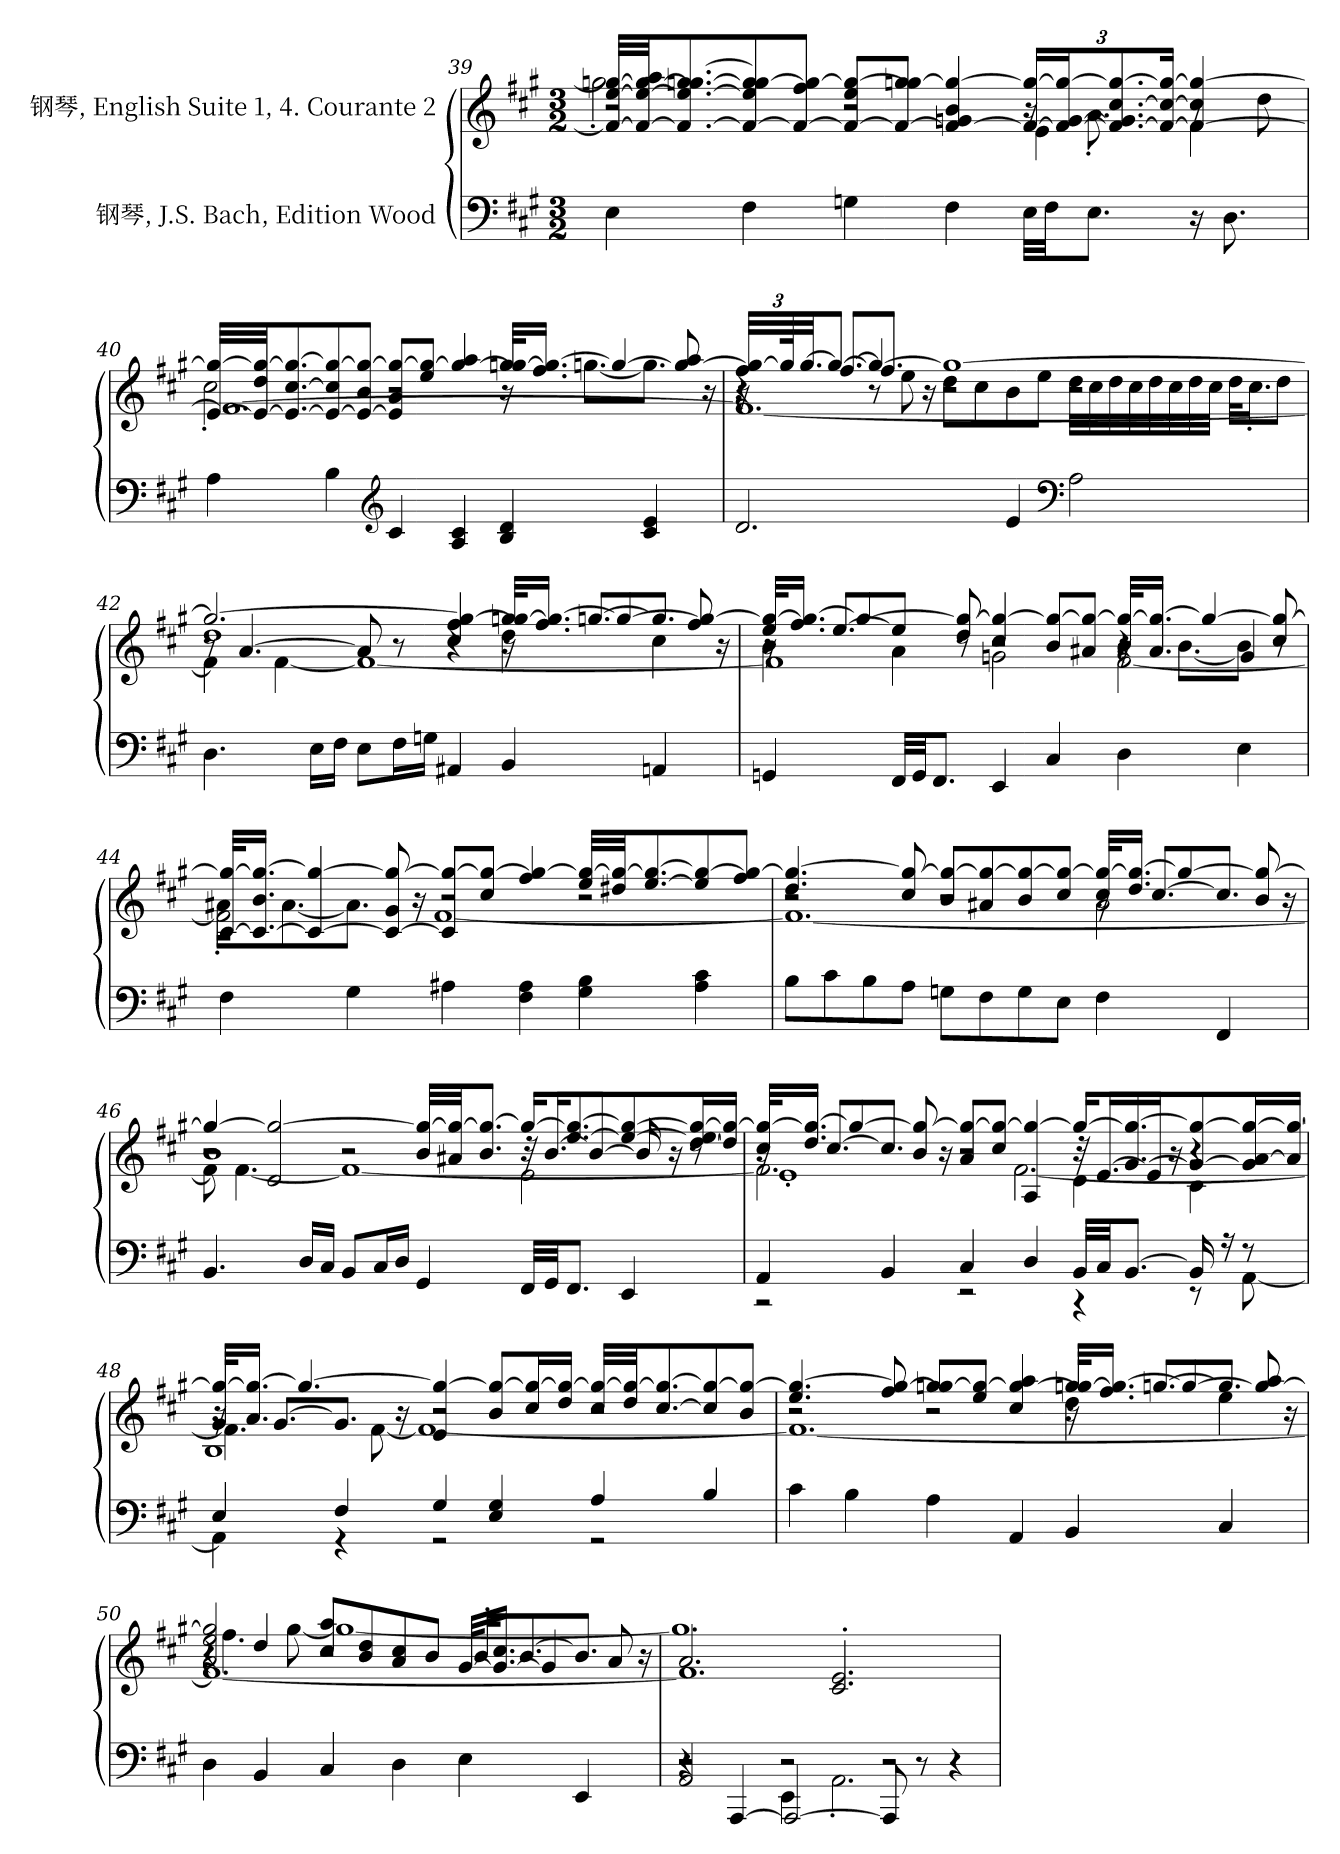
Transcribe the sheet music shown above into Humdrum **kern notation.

**kern	**kern
*part2	*part1
*staff2	*staff1
*I"钢琴, J.S. Bach, Edition Wood	*I"钢琴, English Suite 1, 4. Courante 2
!!LO:LB:g=z
*clefF4	*clefG2
*k[f#c#g#]	*k[f#c#g#]
*M3/2	*M3/2
=39	=39
*	*^
*	*	*^
4E\	32f#/_ [32ee/ 32gg#/_LLL	2ggn'\	2r
.	32f#/_ 32ee/_ 32gg#/_ 32aa/JJ	.	.
.	8.f#/_ 8.ee/_ [8.ggn/ 8.gg#/_	.	.
4F#\	8f#/_ 8ee/] 8gg/] 8gg#/_	.	.
.	8f#/_ 8ff#/ 8gg#/_J	.	.
4Gn\	8f#/_ 8ee/ 8gg#/_L	2r	2r
.	8f#/_ 8ggn/ 8gg#/_J	.	.
4F#\	4f#/_ 4gn/ 4b/ 4gg#/_	.	.
*	*Xbrackettup	*	*
32E\LLL	24f#/_ 24gg#/_LL	16r	4e\
32F#\JJ	.	.	.
.	24f#/_ [24g/ 24gg#/_J	.	.
8.E\J	.	8.a'\	.
.	12.f#/_ 12.g/] [12.cc#/ 12.gg#/_	.	.
.	24f#/_ 24cc#/_ 24gg#/_Jk	.	.
16r	4f#/] 4cc#/] 4gg#/_	8r	[4f#\
8.D\	.	.	.
.	.	8dd\	.
!!LO:LB:g=z	!!	!!
=40	=40	=40	=40
4A\	[32e/ 32gg#/_LLL	2cc#'\	1.f#_
.	32e/_ 32dd/ 32gg#/_JJ	.	.
.	8.e/_ [8.cc#/ 8.gg#/_	.	.
4B\	8e/_ 8cc#/] 8gg#/_	.	.
.	8e/_ 8b/ 8gg#/_J	.	.
*clefG2	*	*	*
4c#/	8e/] 8a/ 8gg#/_L	2r	.
.	8ee/ 8gg#/_J	.	.
4A/ 4c#/	4gg#/_ 4aa/	.	.
4B/ 4d/	32ggn/ 32gg#/_KLL	16r	.
.	16.ff#/ 16.gg#/_JJ	.	.
.	.	[8.ggn\L	.
.	4gg#/_	.	.
4c#/ 4e/	.	8.gg\J]	.
.	8gg#/_ 8aa/	.	.
.	.	16r	.
!!LO:LB:g=z
=41	=41	=41	=41
*	*	*	*^
2.d/	48ff#/ 48gg#/_LLL	4r	16r	1.f#_
.	96gg#/K]	.	.	.
.	[48.gg#/JJ	.	.	.
.	8.gg#/J_	.	[8.ff#/L	.
.	4gg#/_	8r	8.ff#/J]	.
.	.	8ee\	.	.
.	.	.	16r	.
.	1gg#_	8dd\L	2r	.
.	.	8cc#\	.	.
4e/	.	8b\	.	.
.	.	8ee\J	.	.
*clefF4	*	*	*	*
2A\	.	32dd\LLL	2r	.
.	.	32cc#\	.	.
.	.	32dd\	.	.
.	.	32cc#\	.	.
.	.	32dd\	.	.
.	.	32cc#\	.	.
.	.	32dd\	.	.
.	.	32cc#\JJJ	.	.
.	.	32dd\KLL	.	.
.	.	16.cc#'\J	.	.
.	.	8dd\J	.	.
!!LO:LB:g=z	!!	!!	!!
=42	=42	=42	=42	=42
4.D\	2.gg#/_	1dd	8r	4f#\]
.	.	.	[4.a/	.
.	.	.	.	[4f#\
16E\LL	.	.	.	.
16F#\JJ	.	.	.	.
8E\L	.	.	8a/]	1f#_
16F#\L	.	.	8r	.
16Gn\JJ	.	.	.	.
4AA#X/	4cc#/ 4ff#/ 4gg#/_	.	4r	.
4BB/	32ggn/ 32gg#/_KLL	4dd\	16r	.
.	16.ff#/ 16.gg#/_JJ	.	.	.
.	.	.	[8.ggn/L	.
.	4gg#/_	.	.	.
4AAn/	.	4cc#\	8.gg/J]	.
.	8ff#/ 8gg#/_	.	.	.
.	.	.	16r	.
!!LO:LB:g=z	!!	!!	!!
=43	=43	=43	=43	=43
4GGn/	32ee/ 32gg#/_KLL	4b\	16r	1f#]
.	16.ff#/ 16.gg#/_JJ	.	.	.
.	.	.	[8.ee/L	.
.	4gg#/_	.	.	.
32FF#/LLL	.	4a\	8ee/J]	.
32GG/JJ	.	.	.	.
8.FF#/J	.	.	.	.
.	8dd/ 8gg#/_	.	8r	.
4EE/	4cc#/ 4gg#/_	2gn\	2r	.
4C#/	8b/ 8gg#/_L	.	.	.
.	8a#X/ 8gg#/_J	.	.	.
4D\	32b/ 32gg#/_KLL	16r	4r	[2f#\
.	16.a#/ 16.gg#/_JJ	.	.	.
.	.	[8.b\L	.	.
.	4gg#/_	.	.	.
4E\	.	8b\J]	4g/	.
.	8cc#/ 8gg#/_	8r	.	.
*	*	*	*v	*v
!!LO:PB:g=z
=44	=44	=44	=44
4F#\	[32c#/ 32gg#/_KLL	16a#X'\KL	2f#\]
.	16.c#/_ 16.b/ 16.gg#/_JJ	.	.
.	.	[8.a#\	.
.	4c#/_ 4gg#/_	.	.
4G#\	.	8.a#\J]	.
.	8c#/_ 8g#/ 8gg#/_	.	.
.	.	16r	.
4A#X\	8c#/] 8gg#/_L	[1f#	2r
.	8cc#/ 8gg#/_J	.	.
4F#\ 4A#\	4ff#/ 4gg#/_	.	.
4G#\ 4B\	32ee/ 32gg#/_LLL	.	2r
.	32dd#X/ 32gg#/_JJ	.	.
.	[8.ee/ 8.gg#/_	.	.
4A#\ 4c#\	8ee/] 8gg#/_	.	.
.	8ff#/ 8gg#/_J	.	.
!!LO:LB:g=z
=45	=45	=45	=45
*	*	*	*^
8B\L	4.dd/ 4.gg#/_	1.f#_	2r	2r
8c#\	.	.	.	.
8B\	.	.	.	.
8A\J	8cc#/ 8gg#/_	.	.	.
8Gn\L	8b/ 8gg#/_L	.	2r	2r
8F#\	8a#X/ 8gg#/_	.	.	.
8G\	8b/ 8gg#/_	.	.	.
8E\J	8cc#/ 8gg#/_J	.	.	.
4F#\	32cc#/ 32gg#/_KLL	.	16r	2a#\
.	16.dd/ 16.gg#/_JJ	.	.	.
.	.	.	[8.cc#/L	.
.	4gg#/_	.	.	.
4FF#/	.	.	8.cc#/J]	.
.	8b/ 8gg#/_	.	.	.
.	.	.	16r	.
!!LO:LB:g=z	!!	!!	!!
=46	=46	=46	=46	=46
4.BB/	4gg#/_	8f#\]	2r	1b
.	.	[4.f#\	.	.
.	2d/ 2gg#/_	.	.	.
16D/LL	.	.	.	.
16C#/JJ	.	.	.	.
8BB/L	.	1f#_	2r	.
16C#/L	.	.	.	.
16D/JJ	.	.	.	.
4GG#/	32b/ 32gg#/_LLL	.	.	.
.	32a#X/ 32gg#/_JJ	.	.	.
.	8.b/ 8.gg#/_J	.	.	.
32FF#/LLL	16gg#/KL_	.	32r	2e\
32GG#/JJ	.	.	[16.b/KL	.
8.FF#/J	[8.ee/ 8.gg#/_	.	.	.
.	.	.	8b/J_	.
4EE/	8ee/_ 8gg#/_	.	16b/]	.
.	.	.	16r	.
.	[16dd/ 16ee/] 16gg#/_L	.	8r	.
.	16dd/] 16gg#/_JJ	.	.	.
!!LO:LB:g=z	!!	!!	!!
=47	=47	=47	=47	=47
*^	*	*	*	*
4AA/	2r	32cc#/ 32gg#/_KLL	2.f#\]	16r	1e'
.	.	16.dd/ 16.gg#/_JJ	.	.	.
.	.	.	.	[8.cc#/L	.
.	.	4gg#/_	.	.	.
4BB/	.	.	.	8.cc#/J]	.
.	.	8b/ 8gg#/_	.	.	.
.	.	.	.	16r	.
4C#/	2r	8a/ 8gg#/_L	.	2r	.
.	.	8cc#/ 8gg#/_J	.	.	.
4D/	.	4A/ 4gg#/_	[2.f#\	.	.
32BB/LLL	4r	16gg#/KL_	.	32r	4d\
32C#/JJ	.	.	.	[16.e/LL	.
[8.BB/J	.	[8.g#/ 8.gg#/_	.	.	.
.	.	.	.	16e/JJ]	.
.	.	.	.	16r	.
16BB/]	8r	8g#/_ 8gg#/_	.	4r	4c#\
16r	.	.	.	.	.
8r	[8AA\	16g#/] [16a/ 16gg#/_L	.	.	.
.	.	16a/] 16gg#/_JJ	.	.	.
!!LO:LB:g=z	!!	!!	!!
=48	=48	=48	=48	=48	=48
4E/	4AA\]	32g#/ 32gg#/_KLL	4.f#\]	16r	1B
.	.	16.a/ 16.gg#/_JJ	.	.	.
.	.	.	.	[8.g#/L	.
.	.	4.gg#/_	.	.	.
4F#/	4r	.	.	8.g#/J]	.
.	.	.	[8f#\	.	.
.	.	.	.	16r	.
4G#/	2r	4e/ 4gg#/_	1f#_	2r	.
4E/ 4G#/	.	8b/ 8gg#/_L	.	.	.
.	.	16cc#/ 16gg#/_L	.	.	.
.	.	16dd/ 16gg#/_JJ	.	.	.
4A/	2r	32cc#/ 32gg#/_LLL	.	2r	2r
.	.	32dd/ 32gg#/_JJ	.	.	.
.	.	[8.cc#/ 8.gg#/_	.	.	.
4B/	.	8cc#/] 8gg#/_	.	.	.
.	.	8b/ 8gg#/_J	.	.	.
*v	*v	*	*	*	*
!!LO:LB:g=z	!!	!!	!!
=49	=49	=49	=49	=49
4c#\	4.ee/ 4.gg#/_	1.f#_	2r	2r
4B\	.	.	.	.
.	8ff#/ 8gg#/_	.	.	.
4A\	8ggn/ 8gg#/_L	.	2r	2r
.	8ee/ 8gg#/_J	.	.	.
4AA/	4cc#/ 4gg#/_ 4aa/	.	.	.
4BB/	32ggn/ 32gg#/_KLL	.	16r	4dd\
.	16.ff#/ 16.gg#/_JJ	.	.	.
.	.	.	[8.ggn/L	.
.	4gg#/_	.	.	.
4C#/	.	.	8.gg/J]	4ee\
.	8gg#/_ 8aa/	.	.	.
.	.	.	16r	.
!!LO:PB:g=z	!!	!!	!!
=50	=50	=50	=50	=50
4D\	2a/ 2ee/ 2gg#/]	1.f#_	4r	4.ff#\
4BB/	.	.	4dd/	.
.	.	.	.	[8gg#\
4C#/	8cc#/ 8aa/L	.	2r	1gg#_
.	8b/ 8dd/	.	.	.
4D\	8a/ 8cc#/	.	.	.
.	8b/J	.	.	.
4E\	[32g#/KLL	.	16b'/KL	.
.	16.g#/_ 16.cc#/JJ	.	.	.
.	.	.	[8.b/	.
.	4g#/]	.	.	.
4EE/	.	.	8.b/J]	.
.	8a/	.	.	.
.	.	.	16r	.
*	*	*	*v	*v
=51	=51	=51	=51
*^	*	*	*
*	*^	*	*	*
2AA/	2r	4r	2.a/	1.f#]	1.gg#]
.	.	[4AAA/	.	.	.
2r	4EE\	2AAA/_	.	.	.
.	2.AA'\	.	2.c#/' 2.e/'	.	.
2r	.	8AAA/]	.	.	.
.	.	8r	.	.	.
.	.	4r	.	.	.
*v	*v	*v	*	*	*
*	*v	*v	*v
=	=
*-	*-
